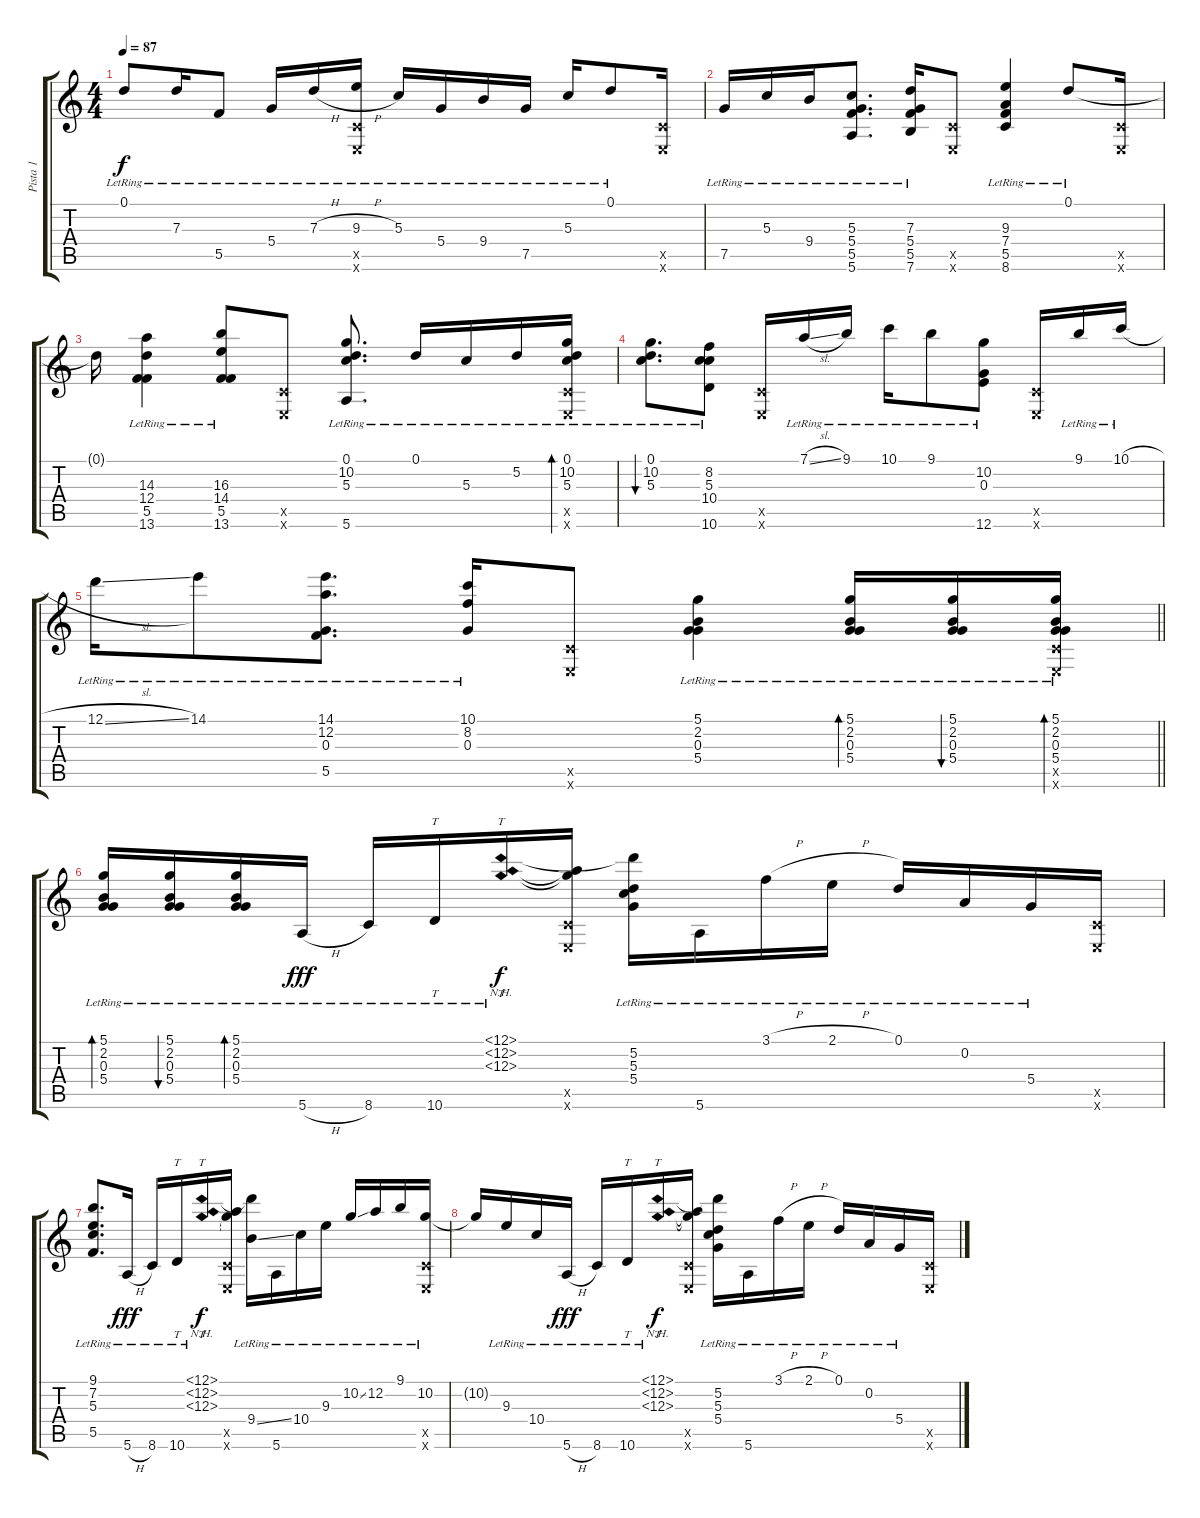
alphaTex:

\track ("Pista 1" "Pista 1") {instrument acousticguitarsteel}
\staff {score tabs}
\tuning (D4 A3 G3 D3 C3 E2) {hide}
\ts (4 4)
\tempo 87
\clef g2
\ks c
0.1{lr}.8{dy f} 7.3{lr}.16 5.5{lr}.8 5.4{lr}.16 7.3{h lr}.16 (9.3{h lr} 0.5{x} 0.6{x}).16 5.3{lr}.16 5.4{lr}.16 9.4{lr}.16 7.5{lr}.16 5.3{lr}.16 0.1{lr}.8 (0.5{x} 0.6{x}).16 |
7.5{lr}.16 5.3{lr}.16 9.4{lr}.16 (5.3{lr} 5.4{lr} 5.5{lr} 5.6{lr}).8{d} (7.3{lr} 5.4{lr} 5.5{lr} 7.6{lr}).16 (0.5{x} 0.6{x}).8 (9.3{lr} 7.4{lr} 5.5{lr} 8.6{lr}).4 0.1{lr}.8 (0.5{x} 0.6{x}).16 |
0.1{t}.16 (14.3{lr} 12.4{lr} 5.5{lr} 13.6{lr}).4 (16.3{lr} 14.4{lr} 5.5{lr} 13.6{lr}).8 (0.5{x} 0.6{x}).8 (0.1{lr} 10.2{lr} 5.3{lr} 5.6{lr}).8{d} 0.1{lr}.16 5.3{lr}.16 5.2{lr}.16 (0.1{lr} 10.2{lr} 5.3{lr} 0.5{x} 0.6{x}).16{bd 30} |
(0.1{lr} 10.2{lr} 5.3{lr}).8{d bu 30} (8.2{lr} 5.3{lr} 10.4{lr} 10.6{lr}).8 (0.5{x} 0.6{x}).16 7.1{sl lr}.16 9.1{lr}.16 10.1{lr}.16 9.1{lr}.8 (10.2{lr} 0.3{lr} 12.6{lr}).8 (0.5{x} 0.6{x}).16 9.1{lr}.16 10.1{h lr}.16 |
\barLineRight lightlight
12.1{sl lr}.16 14.1{lr}.8 (14.1{lr} 12.2{lr} 0.3{lr} 5.5{lr}).8{d} (10.1{lr} 8.2{lr} 0.3{lr}).16 (0.5{x} 0.6{x}).8 (5.1{lr} 2.2{lr} 0.3{lr} 5.4{lr}).4 (5.1{lr} 2.2{lr} 0.3{lr} 5.4{lr}).16{bd 30} (5.1{lr} 2.2{lr} 0.3{lr} 5.4{lr}).16{bu 30} (5.1{lr} 2.2{lr} 0.3{lr} 5.4{lr} 0.5{x} 0.6{x}).16{bd 30} |
\section ("" "")
(5.1{lr} 2.2{lr} 0.3{lr} 5.4{lr}).16{bd 30} (5.1{lr} 2.2{lr} 0.3{lr} 5.4{lr}).16{bu 30} (5.1{lr} 2.2{lr} 0.3{lr} 5.4{lr}).16{bd 30} 5.6{h lr}.16{dy fff} 8.6{lr}.16 10.6{lr}.16{tt} (12.1{nh lr} 12.2{nh lr} 12.3{nh lr}).16{tt dy f} (12.2{t} 12.3{t} 0.5{x} 0.6{x}).16 (12.1{t} 5.2{lr} 5.3{lr} 5.4{lr}).16 5.6{lr}.16 3.1{h lr}.16 2.1{h lr}.16 0.1{lr}.16 0.2{lr}.16 5.4{lr}.16 (0.5{x} 0.6{x}).16 |
(9.1{lr} 7.2{lr} 5.3{lr} 5.5{lr}).8{d} 5.6{h lr}.16{dy fff} 8.6{lr}.16 10.6{lr}.16{tt} (12.1{nh lr} 12.2{nh lr} 12.3{nh lr}).16{tt dy f} (12.2{t} 12.3{t} 0.5{x} 0.6{x}).16 (12.1{t} 9.4{ss lr}).16 5.6{lr}.16 10.4{lr}.16 9.3{lr}.16 10.2{ss lr}.16 12.2{lr}.16 9.1{lr}.16 (10.2{lr} 0.5{x} 0.6{x}).16 |
10.2{t}.16 9.3{lr}.16 10.4{lr}.16 5.6{h lr}.16{dy fff} 8.6{lr}.16 10.6{lr}.16{tt} (12.1{nh lr} 12.2{nh lr} 12.3{nh lr}).16{tt dy f} (12.2{t} 12.3{t} 0.5{x} 0.6{x}).16 (12.1{t} 5.2{lr} 5.3{lr} 5.4{lr}).16 5.6{lr}.16 3.1{h lr}.16 2.1{h lr}.16 0.1{lr}.16 0.2{lr}.16 5.4{lr}.16 (0.5{x} 0.6{x}).16
